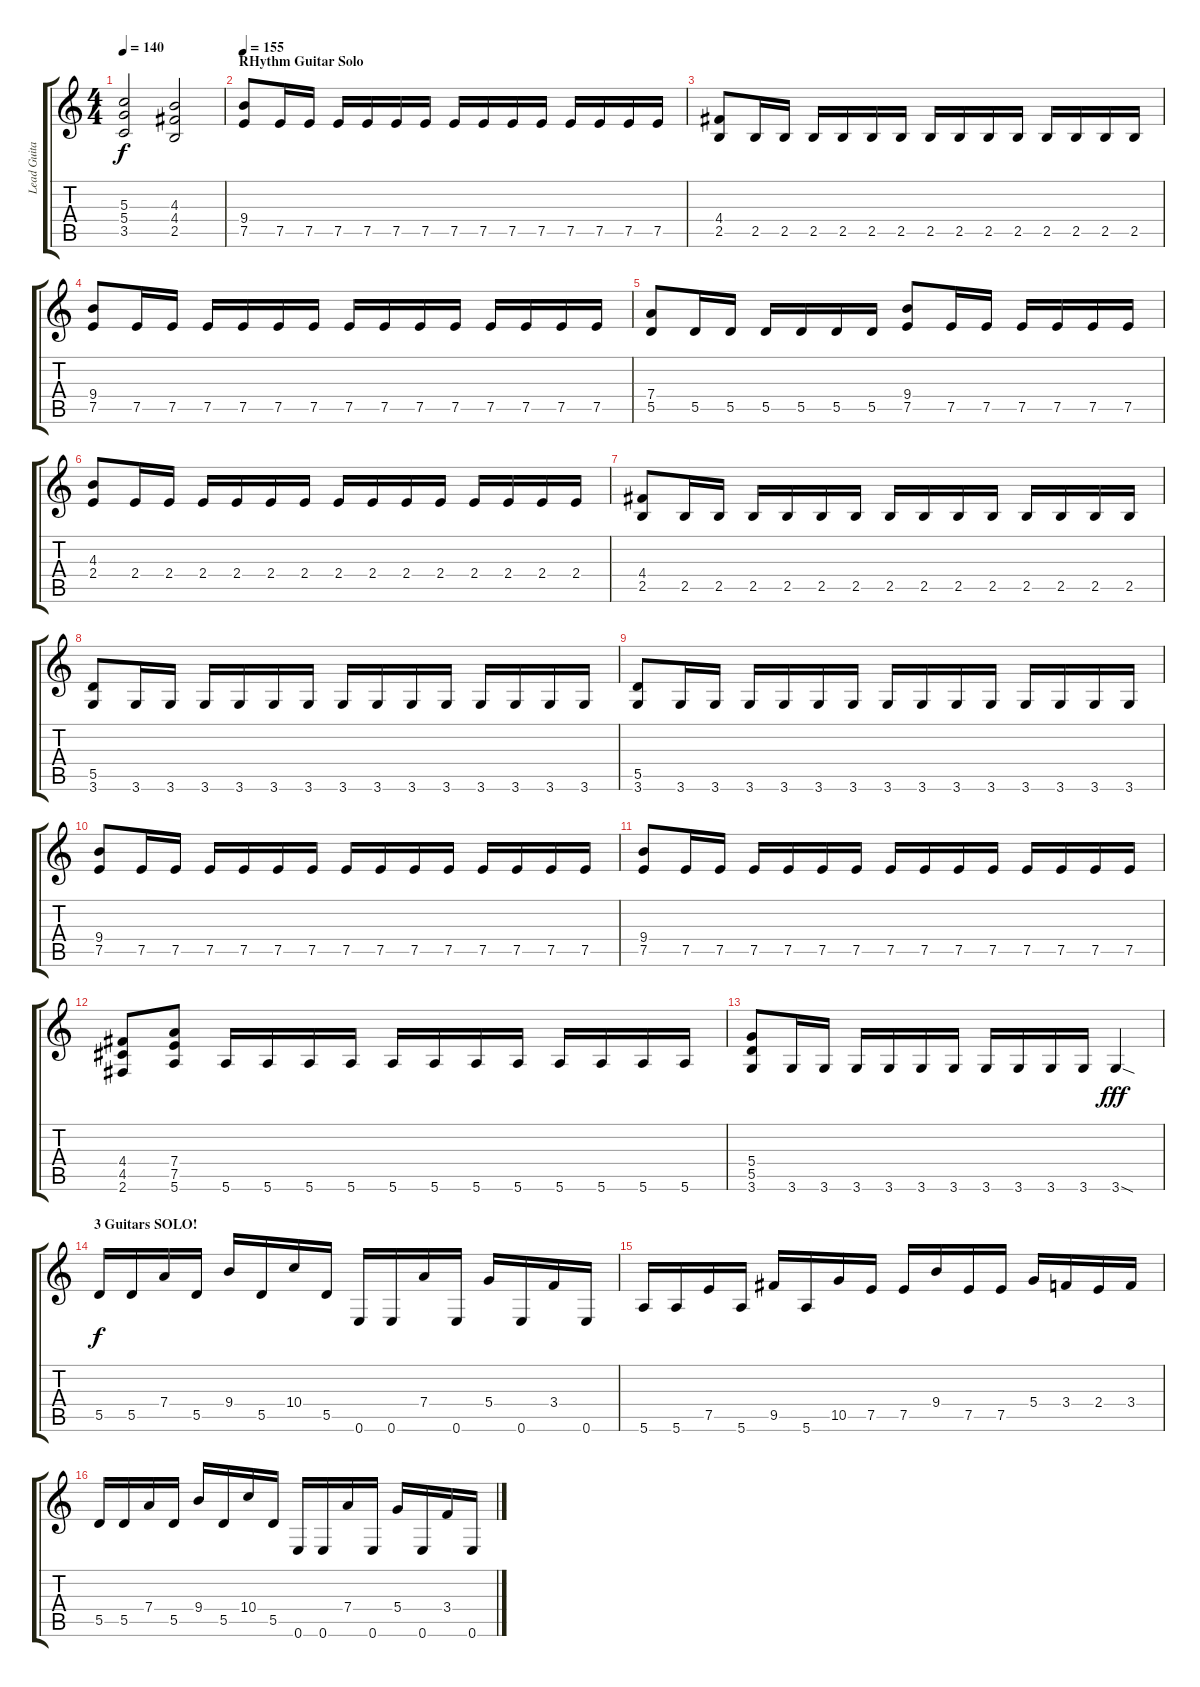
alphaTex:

\track ("Lead Guitar" "Lead Guita") {instrument distortionguitar}
\staff {score tabs}
\tuning (E4 B3 G3 D3 A2 E2) {hide}
\ts (4 4)
\tempo 140
\clef g2
\ks c
(5.3 5.4 3.5).2{dy f} (4.3 4.4 2.5).2 |
\section ("" "RHythm Guitar Solo")
\tempo 155
(9.4 7.5).8{volume 16} 7.5.16 7.5.16 7.5.16 7.5.16 7.5.16 7.5.16 7.5.16 7.5.16 7.5.16 7.5.16 7.5.16 7.5.16 7.5.16 7.5.16 |
(4.4 2.5).8 2.5.16 2.5.16 2.5.16 2.5.16 2.5.16 2.5.16 2.5.16 2.5.16 2.5.16 2.5.16 2.5.16 2.5.16 2.5.16 2.5.16 |
(9.4 7.5).8 7.5.16 7.5.16 7.5.16 7.5.16 7.5.16 7.5.16 7.5.16 7.5.16 7.5.16 7.5.16 7.5.16 7.5.16 7.5.16 7.5.16 |
(7.4 5.5).8 5.5.16 5.5.16 5.5.16 5.5.16 5.5.16 5.5.16 (9.4 7.5).8 7.5.16 7.5.16 7.5.16 7.5.16 7.5.16 7.5.16 |
(4.3 2.4).8 2.4.16 2.4.16 2.4.16 2.4.16 2.4.16 2.4.16 2.4.16 2.4.16 2.4.16 2.4.16 2.4.16 2.4.16 2.4.16 2.4.16 |
(4.4 2.5).8 2.5.16 2.5.16 2.5.16 2.5.16 2.5.16 2.5.16 2.5.16 2.5.16 2.5.16 2.5.16 2.5.16 2.5.16 2.5.16 2.5.16 |
(5.5 3.6).8 3.6.16 3.6.16 3.6.16 3.6.16 3.6.16 3.6.16 3.6.16 3.6.16 3.6.16 3.6.16 3.6.16 3.6.16 3.6.16 3.6.16 |
(5.5 3.6).8 3.6.16 3.6.16 3.6.16 3.6.16 3.6.16 3.6.16 3.6.16 3.6.16 3.6.16 3.6.16 3.6.16 3.6.16 3.6.16 3.6.16 |
(9.4 7.5).8 7.5.16 7.5.16 7.5.16 7.5.16 7.5.16 7.5.16 7.5.16 7.5.16 7.5.16 7.5.16 7.5.16 7.5.16 7.5.16 7.5.16 |
(9.4 7.5).8 7.5.16 7.5.16 7.5.16 7.5.16 7.5.16 7.5.16 7.5.16 7.5.16 7.5.16 7.5.16 7.5.16 7.5.16 7.5.16 7.5.16 |
(4.4 4.5 2.6).8 (7.4 7.5 5.6).8 5.6.16 5.6.16 5.6.16 5.6.16 5.6.16 5.6.16 5.6.16 5.6.16 5.6.16 5.6.16 5.6.16 5.6.16 |
(5.4 5.5 3.6).8 3.6.16 3.6.16 3.6.16 3.6.16 3.6.16 3.6.16 3.6.16 3.6.16 3.6.16 3.6.16 3.6{sod}.4{dy fff} |
\section ("" "3 Guitars SOLO!")
5.5.16{dy f} 5.5.16 7.4.16 5.5.16 9.4.16 5.5.16 10.4.16 5.5.16 0.6.16 0.6.16 7.4.16 0.6.16 5.4.16 0.6.16 3.4.16 0.6.16 |
5.6.16 5.6.16 7.5.16 5.6.16 9.5.16 5.6.16 10.5.16 7.5.16 7.5.16 9.4.16 7.5.16 7.5.16 5.4.16 3.4.16 2.4.16 3.4.16 |
5.5.16 5.5.16 7.4.16 5.5.16 9.4.16 5.5.16 10.4.16 5.5.16 0.6.16 0.6.16 7.4.16 0.6.16 5.4.16 0.6.16 3.4.16 0.6.16
